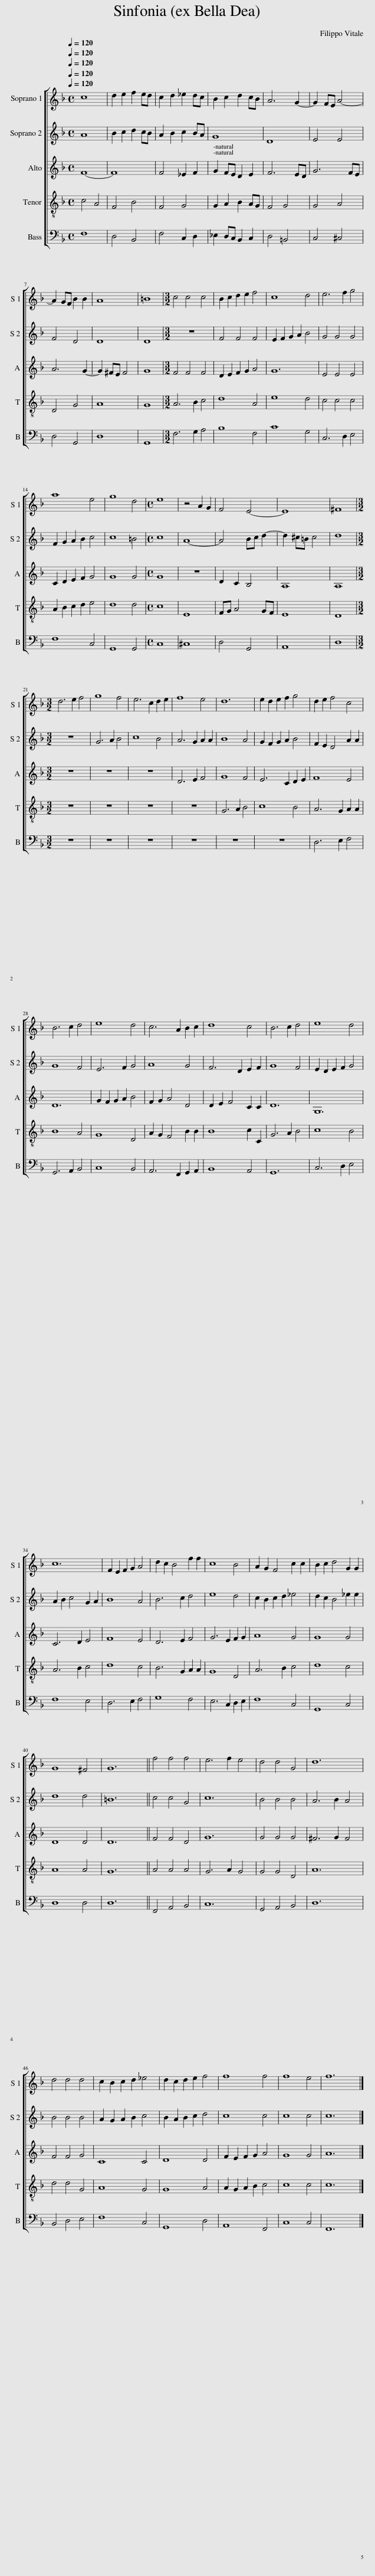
X:1
%%score [ 1 2 3 4 5 ]
L:1/8
Q:1/4=120
M:4/4
I:linebreak $
K:F
V:1 treble
V:2 treble
V:3 treble
V:4 treble-8
V:5 bass
V:1
 c8 | d2 e2 f2 ed | c2 d2 _e2 dc | B2 c2 d2 cB | A6 G2- | %5
 G2 FE A4- |$ A2 GF B2 B2 | A8 | =B8 |[M:3/2] c4 c4 c4 | %10
 B2 c2 d2 e2 f4 | c8 d4 | e6 f2 g4 |$ a8 e4 | g8 d4 | %15
[M:4/4] e8 | z4 A2 G2 | F4 E4- | E8 | ^F8 |$ %20
[M:3/2] d6 e2 f4 | g8 f4 | e6 c2 d2 e2 | f8 e4 | d12 | %25
 e2 d2 e2 f2 g4 | d2 e2 f4 c4 |$ B6 c2 d4 | e8 d4 | c6 A2 B2 c2 | %30
 d8 c4 | B6 c2 d4 | e8 d4 |$ c12 | F2 E2 F2 G2 A4 | %35
 d2 c2 B4 f2 f2 | c8 B4 | A2 G2 F4 c2 c2 | B2 c2 d4 G2 G2 |$ G8 ^F4 | %40
 G12 || f4 f4 f4 | e6 f2 e4 | d4 d4 G4 | d12 |$ %45
 d4 d4 d4 | c2 B2 c2 d2 _e4 | d2 c2 d2 e2 f4 | f8 f4 | f8 e4 | %50
 f12 |] %51
V:2
 A8 | B2 c2 d2 cB | A2 B2 c2 BA | G8 | D8 | %5
 E4 E4 |$ F4 D4 | D8 | D8 |[M:3/2] z12 | %10
 F4 F4 F4 | E2 F2 G2 A2 B4 | G4 G4 G4 |$ F2 G2 A2 B2 c4 | c8 =B4 | %15
[M:4/4] c8 | A8- | A4 Bc d2- | d2 ^c=B c4 | d8 |$ %20
[M:3/2] z12 | G6 A2 B4 | c8 B4 | A6 G2 A2 A2 | B8 A4 | %25
 G2 F2 G2 A2 B4 | F2 E2 D4 A2 A2 |$ G8 F4 | E6 F2 G4 | A8 G4 | %30
 F6 D2 E2 F2 | G8 F4 | E2 D2 E2 F2 G4 |$ A2 B2 c4 G2 A2 | B8 A4 | %35
 B6 c2 d4 | e8 d4 | c2 B2 c2 d2 _e4 | d2 c2 B4 _e2 e2 |$ d8 d4 | %40
 =B12 || c4 c4 G4 | c12 | B4 B4 B4 | A6 B2 A4 |$ %45
 B4 B4 B4 | A2 G2 A2 B2 c4 | B2 A2 B2 c2 d4 | c8 c4 | c8 c4 | %50
 c12 |] %51
V:3
 F8- | F8 | F4 _E2 F2 | G2 FE D2 E2 | F6 ED | %5
 G6 FE |$ A6 G2- | G2 ^FE F4 | G8 |[M:3/2] F4 F4 F4 | %10
 D2 E2 F2 G2 A4 | G12 | E4 E4 E4 |$ C2 D2 E2 F2 G4 | G8 G4 | %15
[M:4/4] G8 | z8 | D2 C2 B,4 | A,8 | A,8 |$ %20
[M:3/2] z12 | z12 | z12 | D6 E2 F4 | G8 F4 | %25
 E6 C2 D2 E2 | F8 E4 |$ D12 | G2 F2 G2 A2 B4 | F2 G2 A4 D4 | %30
 D2 E2 F4 C2 C2 | D12 | G,12 |$ C6 D2 E4 | F8 E4 | %35
 D6 E2 F4 | G6 E2 F2 G2 | A8 G4 | G8 G4 |$ D8 D4 | %40
 D12 || F4 F4 D4 | G12 | G4 G4 G4 | ^F6 G2 F4 |$ %45
 F4 F4 G4 | C8 C4 | D8 D4 | F2 E2 F2 G2 A4 | G8 G4 | %50
 A12 |] %51
V:4
 c4 A4 | F4 B4 | F4 G4 | G2 A2 B2 AG | F4 G4 | %5
 G4 A4 |$ D4 G4 | A8 | G8 |[M:3/2] A6 B2 c4 | %10
 d8 A4 | e8 d4 | c4 c4 c4 |$ A2 B2 c2 d2 e4 | d8 d4 | %15
[M:4/4] c8 | E8 | FG A4 GF | E8 | D8 |$ %20
[M:3/2] z12 | z12 | z12 | z12 | G6 A2 B4 | %25
 c8 B4 | A6 G2 A2 A2 |$ B8 A4 | G8 D4 | A2 G2 F4 B2 B2 | %30
 B8 c2 C2 | G6 A2 B4 | c8 B4 |$ A6 B2 c4 | d8 c4 | %35
 B6 G2 A2 A2 | G8 D4 | A6 B2 c4 | d8 c4 |$ A8 A4 | %40
 G12 || A4 A4 A4 | G6 A2 G4 | G4 G4 D4 | A12 |$ %45
 d4 d4 G4 | A8 G4 | G8 A4 | A2 G2 A2 B2 c4 | c8 c4 | %50
 c12 |] %51
V:5
 F,8 | D,4 B,,4 | F,4 C,2 D,2 | _E,2 D,C, B,,2 C,2 | D,4 =B,,4 | %5
 C,4 ^C,4 |$ D,4 G,,4 | D,8 | G,,8 |[M:3/2] F,6 G,2 A,4 | %10
 B,8 F,4 | C8 G,4 | C,6 D,2 E,4 |$ F,8 C,4 | G,,8 G,,4 | %15
[M:4/4] C,8 | ^C,8 | D,4 G,,4 | A,,8 | D,8 |$ %20
[M:3/2] z12 | z12 | z12 | z12 | z12 | %25
 z12 | D,6 E,2 F,4 |$ G,,6 A,,2 B,,4 | C,8 B,,4 | A,,6 F,,2 G,,2 A,,2 | %30
 B,,8 A,,4 | G,,12 | C,6 D,2 E,4 |$ F,8 E,4 | D,6 E,2 F,4 | %35
 G,8 F,4 | E,6 C,2 D,2 E,2 | F,8 C,4 | G,,8 C,4 |$ D,8 D,4 | %40
 D,12 || F,,4 A,,4 B,,4 | C,12 | G,,4 A,,4 B,,4 | D,12 |$ %45
 B,,4 D,4 E,4 | F,8 C,4 | G,,8 D,4 | A,,8 F,,4 | C,8 C,4 | %50
 F,,12 |] %51
